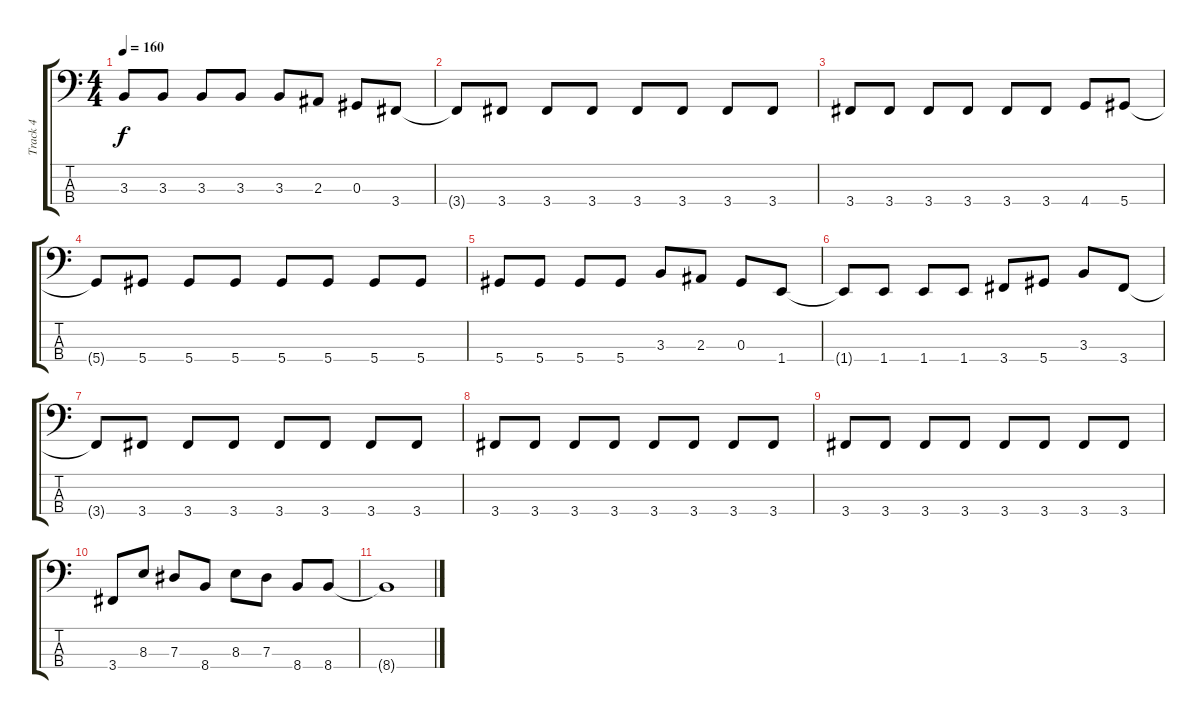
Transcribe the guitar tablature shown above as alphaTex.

\track ("Track 4" "Track 4") {instrument electricbasspick}
\staff {score tabs}
\tuning (Gb2 Db2 Ab1 Eb1) {hide}
\ts (4 4)
\tempo 160
\clef f4
\ks c
3.3.8{dy f} 3.3.8 3.3.8 3.3.8 3.3.8 2.3.8 0.3.8 3.4.8 |
3.4{t}.8 3.4.8 3.4.8 3.4.8 3.4.8 3.4.8 3.4.8 3.4.8 |
3.4.8 3.4.8 3.4.8 3.4.8 3.4.8 3.4.8 4.4.8 5.4.8 |
5.4{t}.8 5.4.8 5.4.8 5.4.8 5.4.8 5.4.8 5.4.8 5.4.8 |
5.4.8 5.4.8 5.4.8 5.4.8 3.3.8 2.3.8 0.3.8 1.4.8 |
1.4{t}.8 1.4.8 1.4.8 1.4.8 3.4.8 5.4.8 3.3.8 3.4.8 |
3.4{t}.8 3.4.8 3.4.8 3.4.8 3.4.8 3.4.8 3.4.8 3.4.8 |
3.4.8 3.4.8 3.4.8 3.4.8 3.4.8 3.4.8 3.4.8 3.4.8 |
3.4.8 3.4.8 3.4.8 3.4.8 3.4.8 3.4.8 3.4.8 3.4.8 |
3.4.8 8.3.8 7.3.8 8.4.8 8.3.8 7.3.8 8.4.8 8.4.8 |
8.4{t}.1
